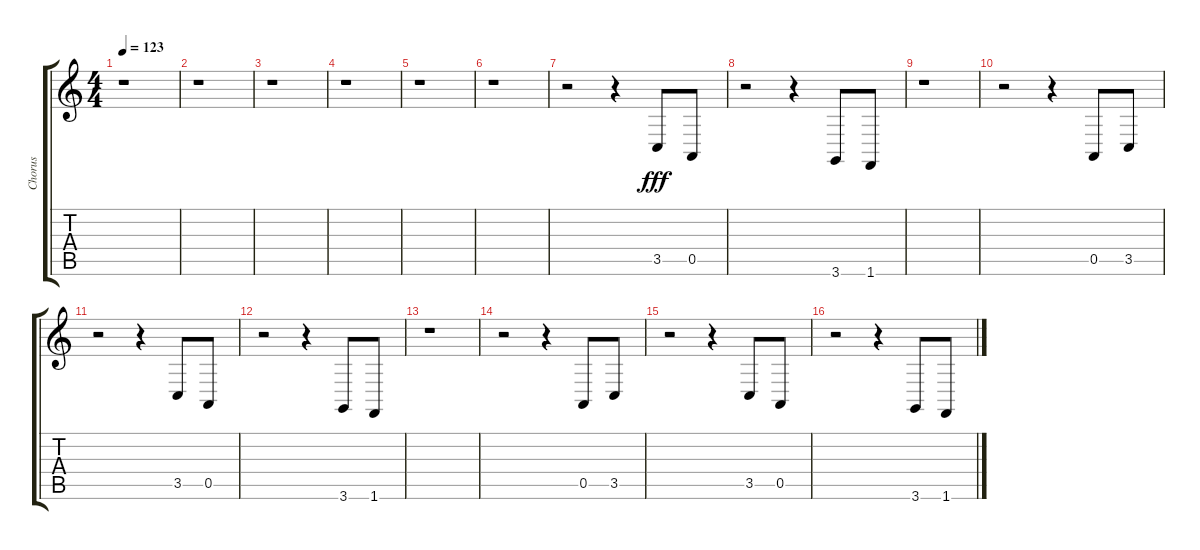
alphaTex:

\track ("Chorus" "Chorus") {instrument tuba}
\staff {score tabs}
\tuning (E4 B3 G3 D3 A2 E2) {hide}
\ts (4 4)
\tempo 123
\clef g2
\ks c
r.1{dy fff} |
r.1 |
r.1 |
r.1 |
r.1 |
r.1 |
r.2 r.4 3.5.8 0.5.8 |
r.2 r.4 3.6.8 1.6.8 |
r.1 |
r.2 r.4 0.5.8 3.5.8 |
r.2 r.4 3.5.8 0.5.8 |
r.2 r.4 3.6.8 1.6.8 |
r.1 |
r.2 r.4 0.5.8 3.5.8 |
r.2 r.4 3.5.8 0.5.8 |
r.2 r.4 3.6.8 1.6.8
